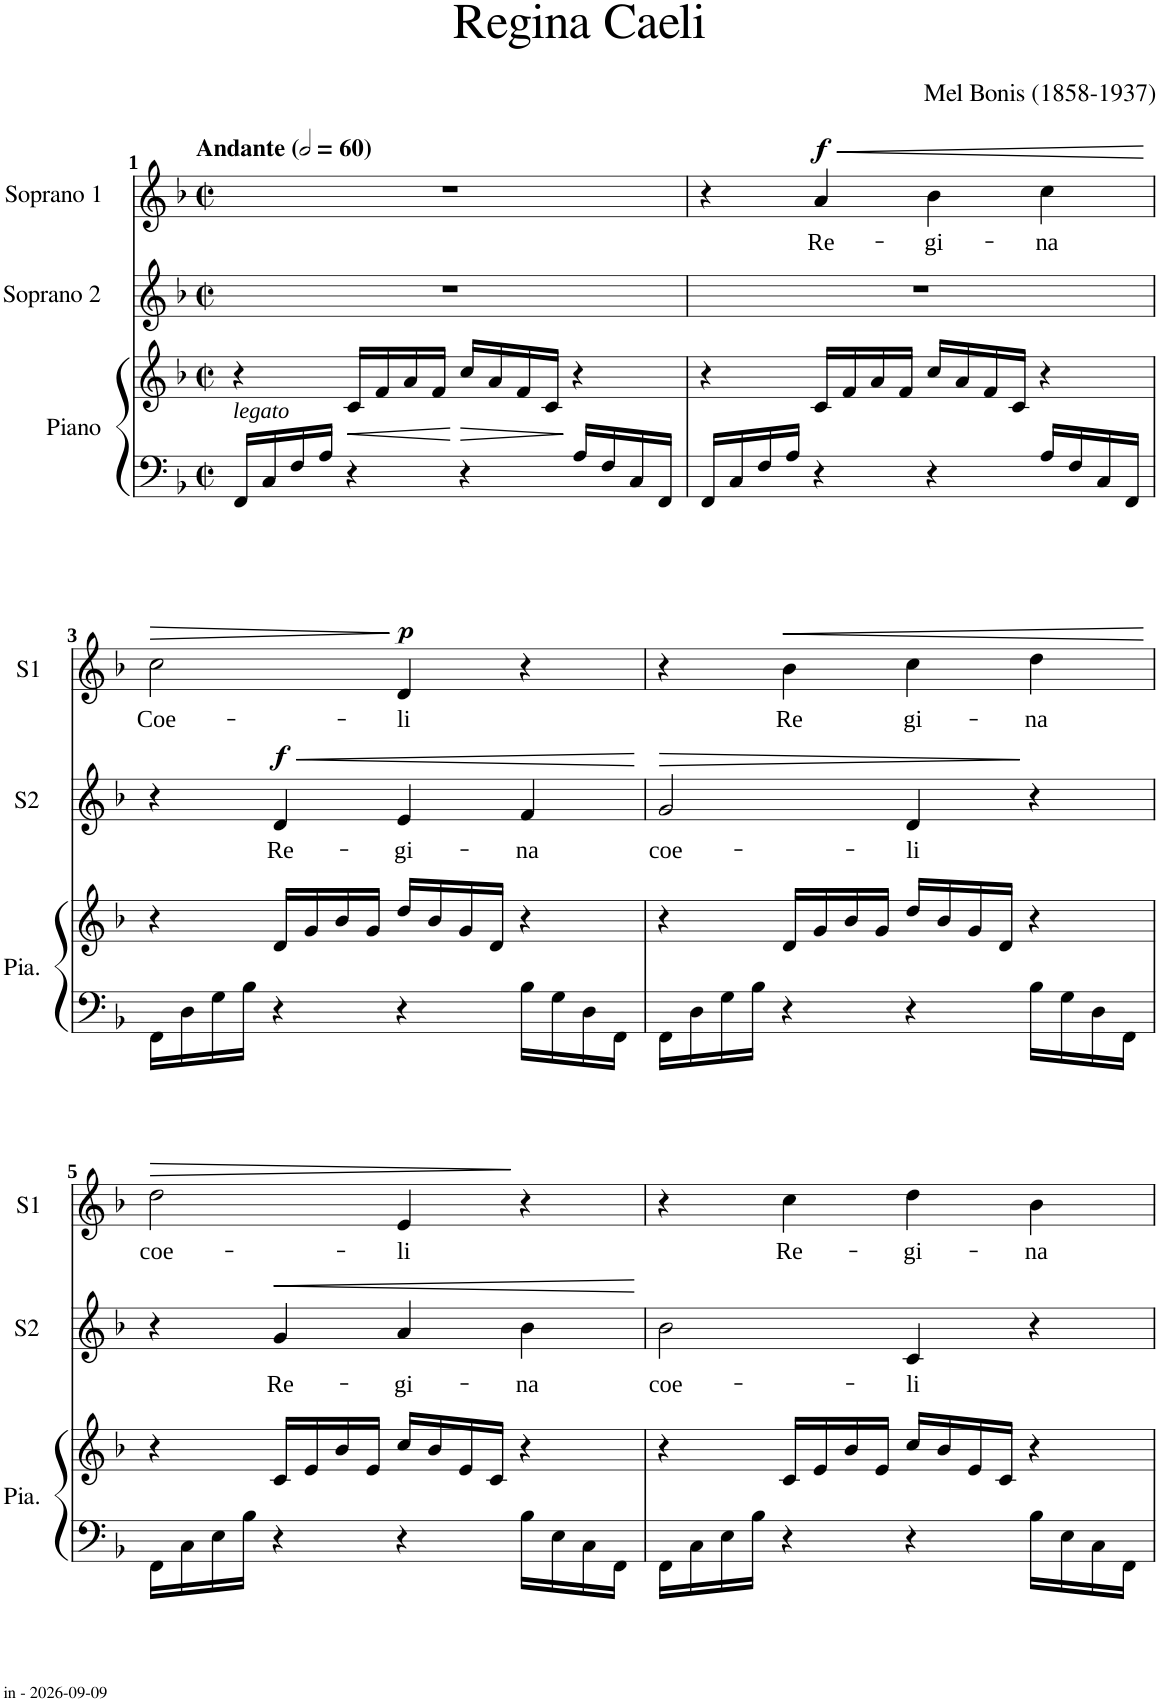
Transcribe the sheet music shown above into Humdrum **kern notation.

**kern	**kern	**dynam	**kern	**text	**dynam	**kern	**text	**dynam
*part3	*part3	*part3	*part2	*part2	*part2	*part1	*part1	*part1
*staff4	*staff3	*staff3/4	*staff2	*staff2	*staff2	*staff1	*staff1	*staff1
*I"Piano	*	*	*I"Soprano 2	*	*	*I"Soprano 1	*	*
*I'Pia.	*	*	*I'S2	*	*	*I'S1	*	*
*clefF4	*clefG2	*	*clefG2	*	*	*clefG2	*	*
*k[b-]	*k[b-]	*	*k[b-]	*	*	*k[b-]	*	*
*M2/2	*M2/2	*	*M2/2	*	*	*M2/2	*	*
*met(c|)	*met(c|)	*	*met(c|)	*	*	*met(c|)	*	*
*MM120	*MM120	*	*MM120	*	*	*MM120	*	*
=1	=1	=1	=1	=1	=1	=1	=1	=1
!	!	!	!	!	!	!LO:TX:a:B:t=Andante	!	!
!LO:TX:a:i:t=legato	!	!	!	!	!	!	!	!
16FF/LL	4r	.	1r	.	.	1r	.	.
16C/	.	.	.	.	.	.	.	.
16F/	.	.	.	.	.	.	.	.
16A/JJ	.	.	.	.	.	.	.	.
!	!	!LO:HP:b	!	!	!	!	!	!
4r	16c/LL	<	.	.	.	.	.	.
.	16f/	.	.	.	.	.	.	.
.	16a/	.	.	.	.	.	.	.
.	16f/JJ	.	.	.	.	.	.	.
!	!	!LO:HP:n=1:b	!	!	!	!	!	!
4r	16cc/LL	[ >	.	.	.	.	.	.
.	16a/	.	.	.	.	.	.	.
.	16f/	.	.	.	.	.	.	.
.	16c/JJ	.	.	.	.	.	.	.
16A/LL	4r	]	.	.	.	.	.	.
16F/	.	.	.	.	.	.	.	.
16C/	.	.	.	.	.	.	.	.
16FF/JJ	.	.	.	.	.	.	.	.
=2	=2	=2	=2	=2	=2	=2	=2	=2
16FF/LL	4r	.	1r	.	.	4r	.	.
16C/	.	.	.	.	.	.	.	.
16F/	.	.	.	.	.	.	.	.
16A/JJ	.	.	.	.	.	.	.	.
!	!	!	!	!	!	!	!LO:LY:b	!LO:HP:b
!	!	!	!	!	!	!	!	!LO:DY:n=1:a
4r	16c/LL	.	.	.	.	4a/	Re-	< f
.	16f/	.	.	.	.	.	.	.
.	16a/	.	.	.	.	.	.	.
.	16f/JJ	.	.	.	.	.	.	.
!	!	!	!	!	!	!	!LO:LY:b	!
4r	16cc/LL	.	.	.	.	4b-\	-gi-	.
.	16a/	.	.	.	.	.	.	.
.	16f/	.	.	.	.	.	.	.
.	16c/JJ	.	.	.	.	.	.	.
!	!	!	!	!	!	!	!LO:LY:b	!
16A/LL	4r	.	.	.	.	4cc\	-na	.
16F/	.	.	.	.	.	.	.	.
16C/	.	.	.	.	.	.	.	.
16FF/JJ	.	.	.	.	.	.	.	.
.	.	.	.	.	.	.	.	[
!!LO:LB:g=z
=3	=3	=3	=3	=3	=3	=3	=3	=3
!	!	!	!	!	!	!	!LO:LY:b	!LO:HP:b
16FF\LL	4r	.	4r	.	.	2cc\	Coe-	>
16D\	.	.	.	.	.	.	.	.
16G\	.	.	.	.	.	.	.	.
16B-\JJ	.	.	.	.	.	.	.	.
!	!	!	!	!LO:LY:b	!LO:HP:b	!	!	!
!	!	!	!	!	!LO:DY:n=1:a	!	!	!
4r	16d/LL	.	4d/	Re-	< f	.	.	.
.	16g/	.	.	.	.	.	.	.
.	16b-/	.	.	.	.	.	.	.
.	16g/JJ	.	.	.	.	.	.	.
!	!	!	!	!LO:LY:b	!	!	!LO:LY:b	!LO:DY:n=1:a
4r	16dd/LL	.	4e/	-gi-	.	4d/	-li	] p
.	16b-/	.	.	.	.	.	.	.
.	16g/	.	.	.	.	.	.	.
.	16d/JJ	.	.	.	.	.	.	.
!	!	!	!	!LO:LY:b	!	!	!	!
16B-\LL	4r	.	4f/	-na	.	4r	.	.
16G\	.	.	.	.	.	.	.	.
16D\	.	.	.	.	.	.	.	.
16FF\JJ	.	.	.	.	.	.	.	.
.	.	.	.	.	[	.	.	.
=4	=4	=4	=4	=4	=4	=4	=4	=4
!	!	!	!	!LO:LY:b	!LO:HP:b	!	!	!
16FF\LL	4r	.	2g/	coe-	>	4r	.	.
16D\	.	.	.	.	.	.	.	.
16G\	.	.	.	.	.	.	.	.
16B-\JJ	.	.	.	.	.	.	.	.
!	!	!	!	!	!	!	!LO:LY:b	!LO:HP:b
4r	16d/LL	.	.	.	.	4b-\	Re	<
.	16g/	.	.	.	.	.	.	.
.	16b-/	.	.	.	.	.	.	.
.	16g/JJ	.	.	.	.	.	.	.
!	!	!	!	!LO:LY:b	!	!	!LO:LY:b	!
4r	16dd/LL	.	4d/	-li	.	4cc\	gi-	.
.	16b-/	.	.	.	.	.	.	.
.	16g/	.	.	.	.	.	.	.
.	16d/JJ	.	.	.	.	.	.	.
!	!	!	!	!	!	!	!LO:LY:b	!
16B-\LL	4r	.	4r	.	]	4dd\	-na	.
16G\	.	.	.	.	.	.	.	.
16D\	.	.	.	.	.	.	.	.
16FF\JJ	.	.	.	.	.	.	.	.
.	.	.	.	.	.	.	.	[
!!LO:LB:g=z
=5	=5	=5	=5	=5	=5	=5	=5	=5
!	!	!	!	!	!	!	!LO:LY:b	!LO:HP:b
16FF\LL	4r	.	4r	.	.	2dd\	coe-	>
16C\	.	.	.	.	.	.	.	.
16E\	.	.	.	.	.	.	.	.
16B-\JJ	.	.	.	.	.	.	.	.
!	!	!	!	!LO:LY:b	!LO:HP:b	!	!	!
4r	16c/LL	.	4g/	Re-	<	.	.	.
.	16e/	.	.	.	.	.	.	.
.	16b-/	.	.	.	.	.	.	.
.	16e/JJ	.	.	.	.	.	.	.
!	!	!	!	!LO:LY:b	!	!	!LO:LY:b	!
4r	16cc/LL	.	4a/	-gi-	.	4e/	-li	.
.	16b-/	.	.	.	.	.	.	.
.	16e/	.	.	.	.	.	.	.
.	16c/JJ	.	.	.	.	.	.	.
!	!	!	!	!LO:LY:b	!	!	!	!
16B-\LL	4r	.	4b-\	-na	.	4r	.	]
16E\	.	.	.	.	.	.	.	.
16C\	.	.	.	.	.	.	.	.
16FF\JJ	.	.	.	.	.	.	.	.
.	.	.	.	.	[	.	.	.
=6	=6	=6	=6	=6	=6	=6	=6	=6
!	!	!	!	!LO:LY:b	!	!	!	!
16FF\LL	4r	.	2b-\	coe-	.	4r	.	.
16C\	.	.	.	.	.	.	.	.
16E\	.	.	.	.	.	.	.	.
16B-\JJ	.	.	.	.	.	.	.	.
!	!	!	!	!	!	!	!LO:LY:b	!
4r	16c/LL	.	.	.	.	4cc\	Re-	.
.	16e/	.	.	.	.	.	.	.
.	16b-/	.	.	.	.	.	.	.
.	16e/JJ	.	.	.	.	.	.	.
!	!	!	!	!LO:LY:b	!	!	!LO:LY:b	!
4r	16cc/LL	.	4c/	-li	.	4dd\	-gi-	.
.	16b-/	.	.	.	.	.	.	.
.	16e/	.	.	.	.	.	.	.
.	16c/JJ	.	.	.	.	.	.	.
!	!	!	!	!	!	!	!LO:LY:b	!
16B-\LL	4r	.	4r	.	.	4b-\	-na	.
16E\	.	.	.	.	.	.	.	.
16C\	.	.	.	.	.	.	.	.
16FF\JJ	.	.	.	.	.	.	.	.
=	=	=	=	=	=	=	=	=
*-	*-	*-	*-	*-	*-	*-	*-	*-
